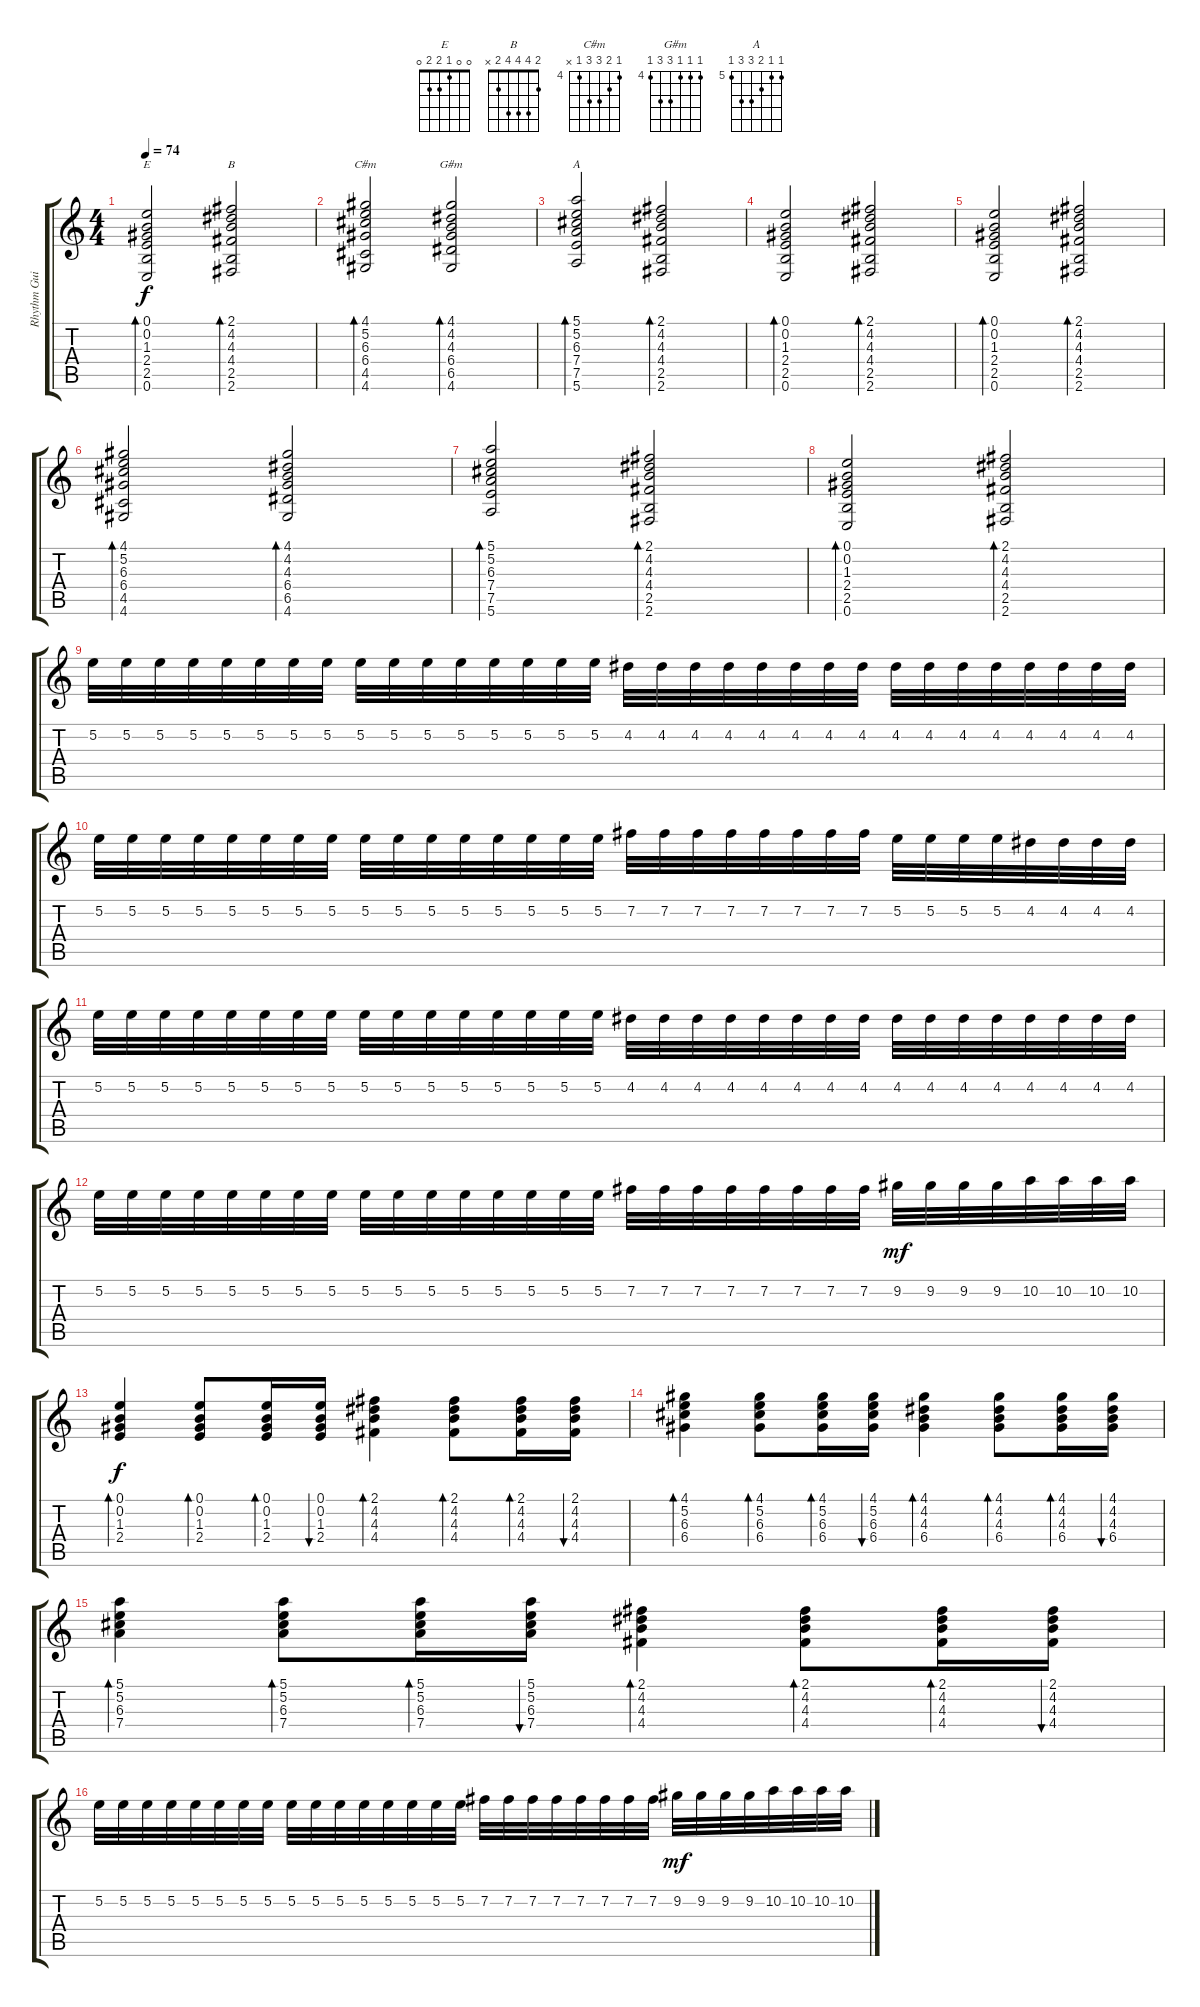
\track ("Rhythm Guitar 1" "Rhythm Gui") {instrument acousticguitarsteel}
\staff {score tabs}
\tuning (E4 B3 G3 D3 A2 E2) {hide}
\chord ("E" 0 0 1 2 2 0)
\chord ("B" 2 4 4 4 2 x)
\chord ("C#m" 4 5 6 6 4 x) {firstfret 4}
\chord ("G#m" 4 4 4 6 6 4) {firstfret 4}
\chord ("A" 5 5 6 7 7 5) {firstfret 5}
\ts (4 4)
\tempo 74
\clef g2
\ks c
(0.1 0.2 1.3 2.4 2.5 0.6).2{bd 120 ch "E" dy f} (2.1 4.2 4.3 4.4 2.5 2.6).2{bd 120 ch "B"} |
(4.1 5.2 6.3 6.4 4.5 4.6).2{bd 120 ch "C#m"} (4.1 4.2 4.3 6.4 6.5 4.6).2{bd 120 ch "G#m"} |
(5.1 5.2 6.3 7.4 7.5 5.6).2{bd 120 ch "A"} (2.1 4.2 4.3 4.4 2.5 2.6).2{bd 120} |
(0.1 0.2 1.3 2.4 2.5 0.6).2{bd 120} (2.1 4.2 4.3 4.4 2.5 2.6).2{bd 120} |
(0.1 0.2 1.3 2.4 2.5 0.6).2{bd 120} (2.1 4.2 4.3 4.4 2.5 2.6).2{bd 120} |
(4.1 5.2 6.3 6.4 4.5 4.6).2{bd 120} (4.1 4.2 4.3 6.4 6.5 4.6).2{bd 120} |
(5.1 5.2 6.3 7.4 7.5 5.6).2{bd 120} (2.1 4.2 4.3 4.4 2.5 2.6).2{bd 120} |
(0.1 0.2 1.3 2.4 2.5 0.6).2{bd 120} (2.1 4.2 4.3 4.4 2.5 2.6).2{bd 120} |
5.2.32{volume 7} 5.2.32 5.2.32 5.2.32 5.2.32 5.2.32 5.2.32 5.2.32 5.2.32 5.2.32 5.2.32 5.2.32 5.2.32 5.2.32 5.2.32 5.2.32 4.2.32 4.2.32 4.2.32 4.2.32 4.2.32 4.2.32 4.2.32 4.2.32 4.2.32 4.2.32 4.2.32 4.2.32 4.2.32 4.2.32 4.2.32 4.2.32 |
5.2.32 5.2.32 5.2.32 5.2.32 5.2.32 5.2.32 5.2.32 5.2.32 5.2.32 5.2.32 5.2.32 5.2.32 5.2.32 5.2.32 5.2.32 5.2.32 7.2.32 7.2.32 7.2.32 7.2.32 7.2.32 7.2.32 7.2.32 7.2.32 5.2.32 5.2.32 5.2.32 5.2.32 4.2.32 4.2.32 4.2.32 4.2.32 |
5.2.32 5.2.32 5.2.32 5.2.32 5.2.32 5.2.32 5.2.32 5.2.32 5.2.32 5.2.32 5.2.32 5.2.32 5.2.32 5.2.32 5.2.32 5.2.32 4.2.32 4.2.32 4.2.32 4.2.32 4.2.32 4.2.32 4.2.32 4.2.32 4.2.32 4.2.32 4.2.32 4.2.32 4.2.32 4.2.32 4.2.32 4.2.32 |
5.2.32 5.2.32 5.2.32 5.2.32 5.2.32 5.2.32 5.2.32 5.2.32 5.2.32 5.2.32 5.2.32 5.2.32 5.2.32 5.2.32 5.2.32 5.2.32 7.2.32 7.2.32 7.2.32 7.2.32 7.2.32 7.2.32 7.2.32 7.2.32 9.2.32{dy mf} 9.2.32 9.2.32 9.2.32 10.2.32 10.2.32 10.2.32 10.2.32 |
(0.1 0.2 1.3 2.4).4{bd 60 dy f volume 8} (0.1 0.2 1.3 2.4).8{bd 60} (0.1 0.2 1.3 2.4).16{bd 60} (0.1 0.2 1.3 2.4).16{bu 60} (2.1 4.2 4.3 4.4).4{bd 60} (2.1 4.2 4.3 4.4).8{bd 60} (2.1 4.2 4.3 4.4).16{bd 60} (2.1 4.2 4.3 4.4).16{bu 60} |
(4.1 5.2 6.3 6.4).4{bd 60} (4.1 5.2 6.3 6.4).8{bd 60} (4.1 5.2 6.3 6.4).16{bd 60} (4.1 5.2 6.3 6.4).16{bu 60} (4.1 4.2 4.3 6.4).4{bd 60} (4.1 4.2 4.3 6.4).8{bd 60} (4.1 4.2 4.3 6.4).16{bd 60} (4.1 4.2 4.3 6.4).16{bu 60} |
(5.1 5.2 6.3 7.4).4{bd 60} (5.1 5.2 6.3 7.4).8{bd 60} (5.1 5.2 6.3 7.4).16{bd 60} (5.1 5.2 6.3 7.4).16{bu 60} (2.1 4.2 4.3 4.4).4{bd 60} (2.1 4.2 4.3 4.4).8{bd 60} (2.1 4.2 4.3 4.4).16{bd 60} (2.1 4.2 4.3 4.4).16{bu 60} |
5.2.32 5.2.32 5.2.32 5.2.32 5.2.32 5.2.32 5.2.32 5.2.32 5.2.32 5.2.32 5.2.32 5.2.32 5.2.32 5.2.32 5.2.32 5.2.32 7.2.32 7.2.32 7.2.32 7.2.32 7.2.32 7.2.32 7.2.32 7.2.32 9.2.32{dy mf} 9.2.32 9.2.32 9.2.32 10.2.32 10.2.32 10.2.32 10.2.32
